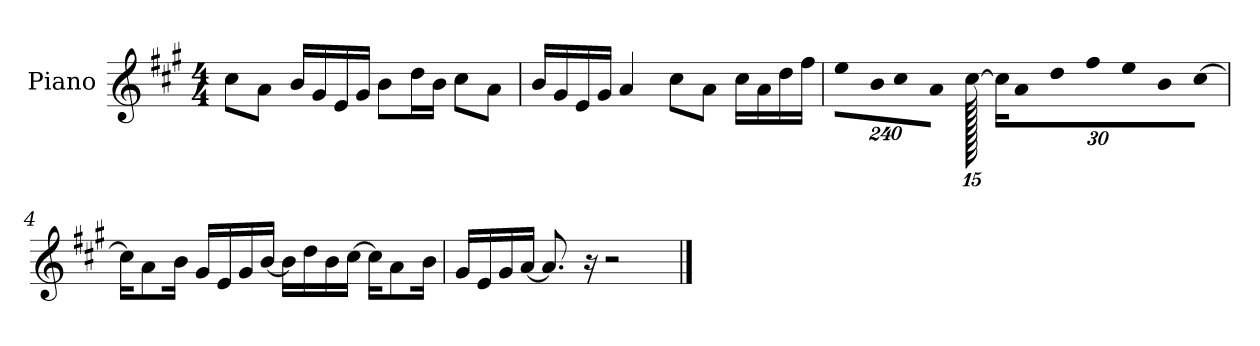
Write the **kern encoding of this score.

**kern
*part1
*staff1
*I"Piano
*I'P-no
*clefG2
*k[f#c#g#]
*M4/4
*MM90
=1
8cc#\L
8a\J
16b/LL
16g#/
16e/
16g#/JJ
8b\L
16dd\L
16b\JJ
8cc#\L
8a\J
=2
16b/LL
16g#/
16e/
16g#/JJ
4a/
8cc#\L
8a\J
16cc#\LL
16a\
16dd\
16ff#\JJ
=3
*Xbrackettup
!LO:N:vis=8
960%137ee\L
!LO:N:vis=16
1920%137b\K
!LO:N:vis=8
960%137cc#\
!LO:N:vis=8
960%137a\J
[1920cc#\
480%17cc#\LL]
!LO:N:vis=16
1920%137a\
!LO:N:vis=32
640%23dd\K
!LO:N:vis=16
1920%137ff#\J
!LO:N:vis=8
960%137ee\
!LO:N:vis=16
1920%137b\L
!LO:N:vis=16
[1920%137cc#\JJ
!!LO:LB:g=z
=4
16cc#\KL]
8a\
16b\Jk
16g#/LL
16e/
16g#/
[16b/JJ
16b\LL]
16dd\
16b\
[16cc#\JJ
16cc#\KL]
8a\
16b\Jk
=5
16g#/LL
16e/
16g#/
[16a/JJ
8.a/]
16r
2r
==
*-
